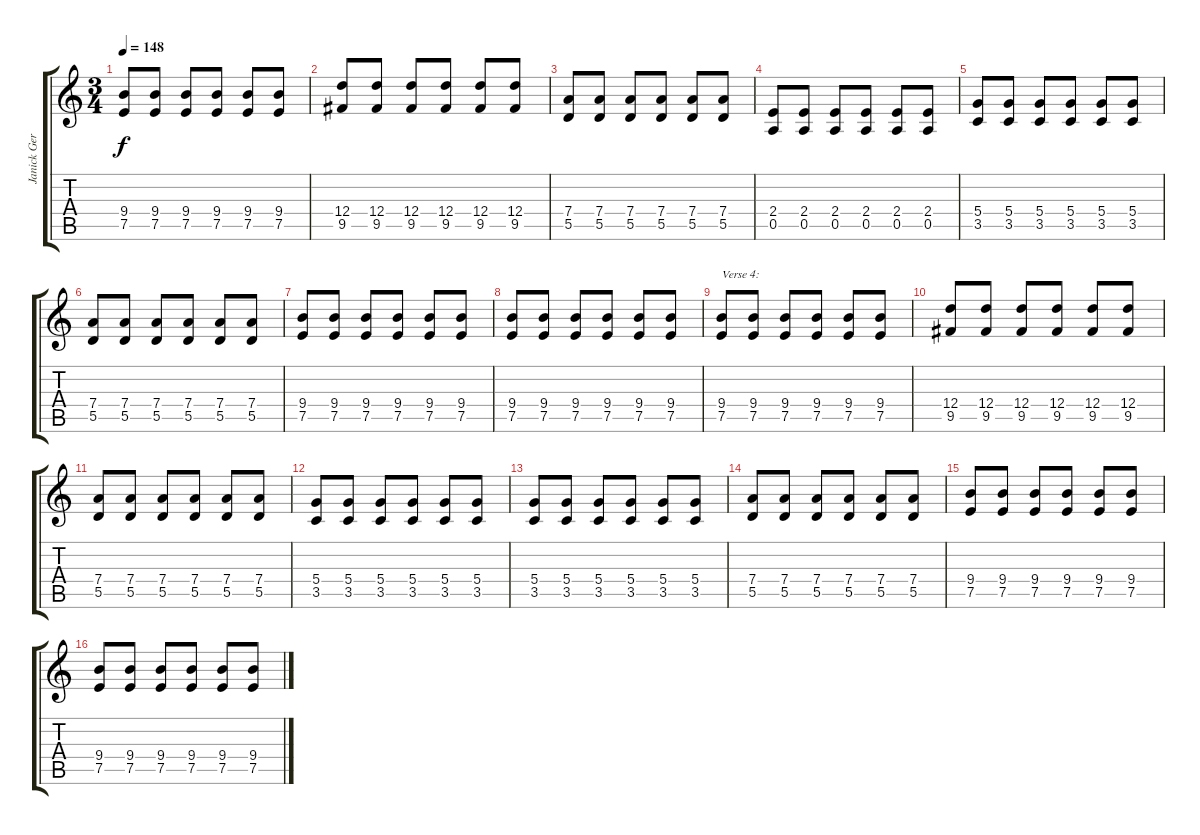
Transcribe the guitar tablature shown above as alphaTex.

\track ("Janick Gers" "Janick Ger") {instrument distortionguitar}
\staff {score tabs}
\tuning (E4 B3 G3 D3 A2 E2) {hide}
\ts (3 4)
\tempo 148
\clef g2
\ks c
(9.4 7.5).8{dy f} (9.4 7.5).8 (9.4 7.5).8 (9.4 7.5).8 (9.4 7.5).8 (9.4 7.5).8 |
(12.4 9.5).8 (12.4 9.5).8 (12.4 9.5).8 (12.4 9.5).8 (12.4 9.5).8 (12.4 9.5).8 |
(7.4 5.5).8 (7.4 5.5).8 (7.4 5.5).8 (7.4 5.5).8 (7.4 5.5).8 (7.4 5.5).8 |
(2.4 0.5).8 (2.4 0.5).8 (2.4 0.5).8 (2.4 0.5).8 (2.4 0.5).8 (2.4 0.5).8 |
(5.4 3.5).8 (5.4 3.5).8 (5.4 3.5).8 (5.4 3.5).8 (5.4 3.5).8 (5.4 3.5).8 |
(7.4 5.5).8 (7.4 5.5).8 (7.4 5.5).8 (7.4 5.5).8 (7.4 5.5).8 (7.4 5.5).8 |
(9.4 7.5).8 (9.4 7.5).8 (9.4 7.5).8 (9.4 7.5).8 (9.4 7.5).8 (9.4 7.5).8 |
(9.4 7.5).8 (9.4 7.5).8 (9.4 7.5).8 (9.4 7.5).8 (9.4 7.5).8 (9.4 7.5).8 |
(9.4 7.5).8{txt "Verse 4:"} (9.4 7.5).8 (9.4 7.5).8 (9.4 7.5).8 (9.4 7.5).8 (9.4 7.5).8 |
(12.4 9.5).8 (12.4 9.5).8 (12.4 9.5).8 (12.4 9.5).8 (12.4 9.5).8 (12.4 9.5).8 |
(7.4 5.5).8 (7.4 5.5).8 (7.4 5.5).8 (7.4 5.5).8 (7.4 5.5).8 (7.4 5.5).8 |
(5.4 3.5).8 (5.4 3.5).8 (5.4 3.5).8 (5.4 3.5).8 (5.4 3.5).8 (5.4 3.5).8 |
(5.4 3.5).8 (5.4 3.5).8 (5.4 3.5).8 (5.4 3.5).8 (5.4 3.5).8 (5.4 3.5).8 |
(7.4 5.5).8 (7.4 5.5).8 (7.4 5.5).8 (7.4 5.5).8 (7.4 5.5).8 (7.4 5.5).8 |
(9.4 7.5).8 (9.4 7.5).8 (9.4 7.5).8 (9.4 7.5).8 (9.4 7.5).8 (9.4 7.5).8 |
(9.4 7.5).8 (9.4 7.5).8 (9.4 7.5).8 (9.4 7.5).8 (9.4 7.5).8 (9.4 7.5).8
